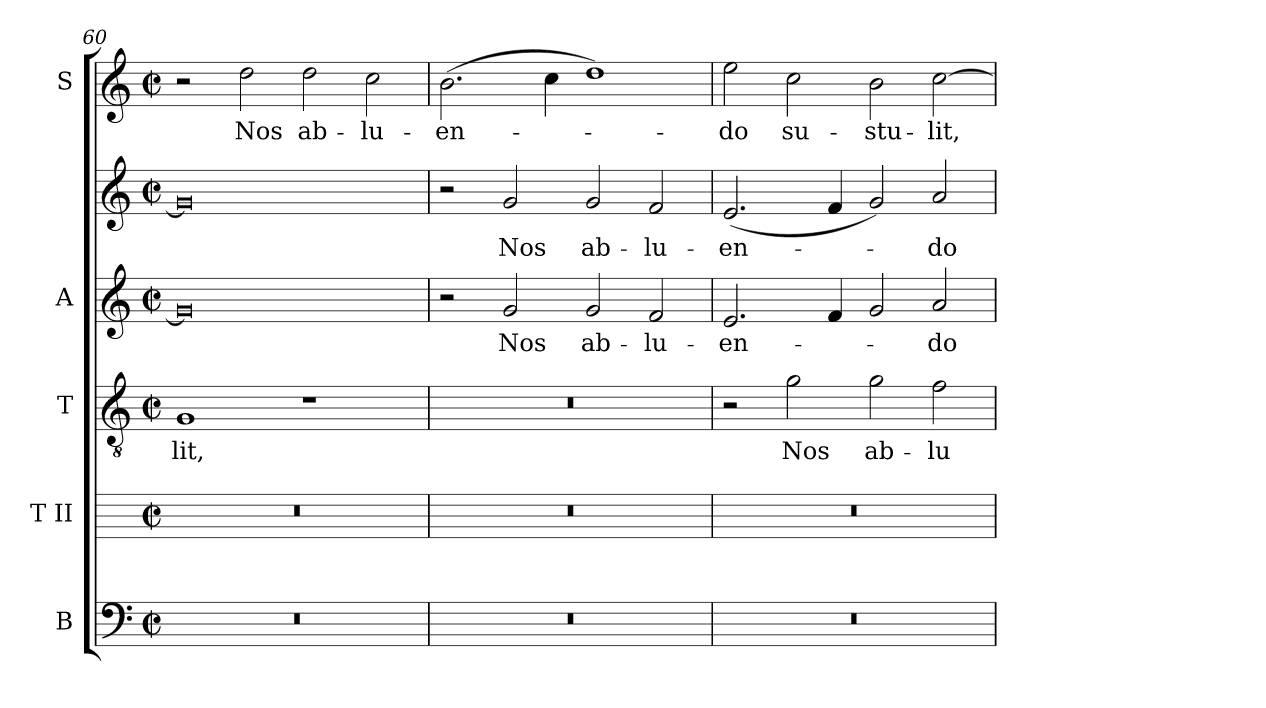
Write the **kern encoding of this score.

**kern	**kern	**kern	**text	**kern	**text	**kern	**text	**kern	**text
*part5	*part4	*part3	*part3	*part2	*part2	*part2	*part2	*part1	*part1
*staff6	*staff5	*staff4	*staff4	*staff3	*staff3	*staff2	*staff2	*staff1	*staff1
*I"B	*I"T II	*I"T	*	*I"A	*	*	*	*I"S	*
*I'B	*I'T II	*I'T	*	*I'A	*	*	*	*I'S	*
*clefF4	*	*clefGv2	*	*	*	*clefG2	*	*clefG2	*
*k[]	*	*k[]	*	*k[]	*	*k[]	*	*k[]	*
*C:	*	*C:	*	*C:	*	*C:	*	*C:	*
*M4/2	*M4/2	*M4/2	*	*M4/2	*	*M4/2	*	*M4/2	*
*met(c|)	*met(c|)	*met(c|)	*	*met(c|)	*	*met(c|)	*	*met(c|)	*
=60	=60	=60	=60	=60	=60	=60	=60	=60	=60
!	!	!	!LO:LY:b	!	!	!	!	!	!
0r	0r	1G	-lit,	0g]	.	0g]	.	2r	.
!	!	!	!	!	!	!	!	!	!LO:LY:b
.	.	.	.	.	.	.	.	2dd	Nos
!	!	!	!	!	!	!	!	!	!LO:LY:b
.	.	1r	.	.	.	.	.	2dd	ab-
!	!	!	!	!	!	!	!	!	!LO:LY:b
.	.	.	.	.	.	.	.	2cc	-lu-
=61	=61	=61	=61	=61	=61	=61	=61	=61	=61
!	!	!	!	!	!	!	!	!	!LO:LY:b
0r	0r	0r	.	2r	.	2r	.	(>2.b	-en-
!	!	!	!	!	!LO:LY:b	!	!LO:LY:b	!	!
.	.	.	.	2g	Nos	2g	Nos	.	.
.	.	.	.	.	.	.	.	4cc	.
!	!	!	!	!	!LO:LY:b	!	!LO:LY:b	!	!
.	.	.	.	2g	ab-	2g	ab-	1dd)	.
!	!	!	!	!	!LO:LY:b	!	!LO:LY:b	!	!
.	.	.	.	2f	-lu-	2f	-lu-	.	.
=62	=62	=62	=62	=62	=62	=62	=62	=62	=62
!	!	!	!	!	!LO:LY:b	!	!LO:LY:b	!	!LO:LY:b
0r	0r	2r	.	2.e	-en-	(<2.e	-en-	2ee	do
!	!	!	!LO:LY:b	!	!	!	!	!	!LO:LY:b
.	.	2g	Nos	.	.	.	.	2cc	su-
.	.	.	.	4f	.	4f	.	.	.
!	!	!	!LO:LY:b	!	!	!	!	!	!LO:LY:b
.	.	2g	ab-	2g	.	2g)	.	2b	-stu-
!	!	!	!LO:LY:b	!	!LO:LY:b	!	!LO:LY:b	!	!LO:LY:b
.	.	2f	-lu-	2a	do	2a	do	[2cc	-lit,
=	=	=	=	=	=	=	=	=	=
*-	*-	*-	*-	*-	*-	*-	*-	*-	*-
